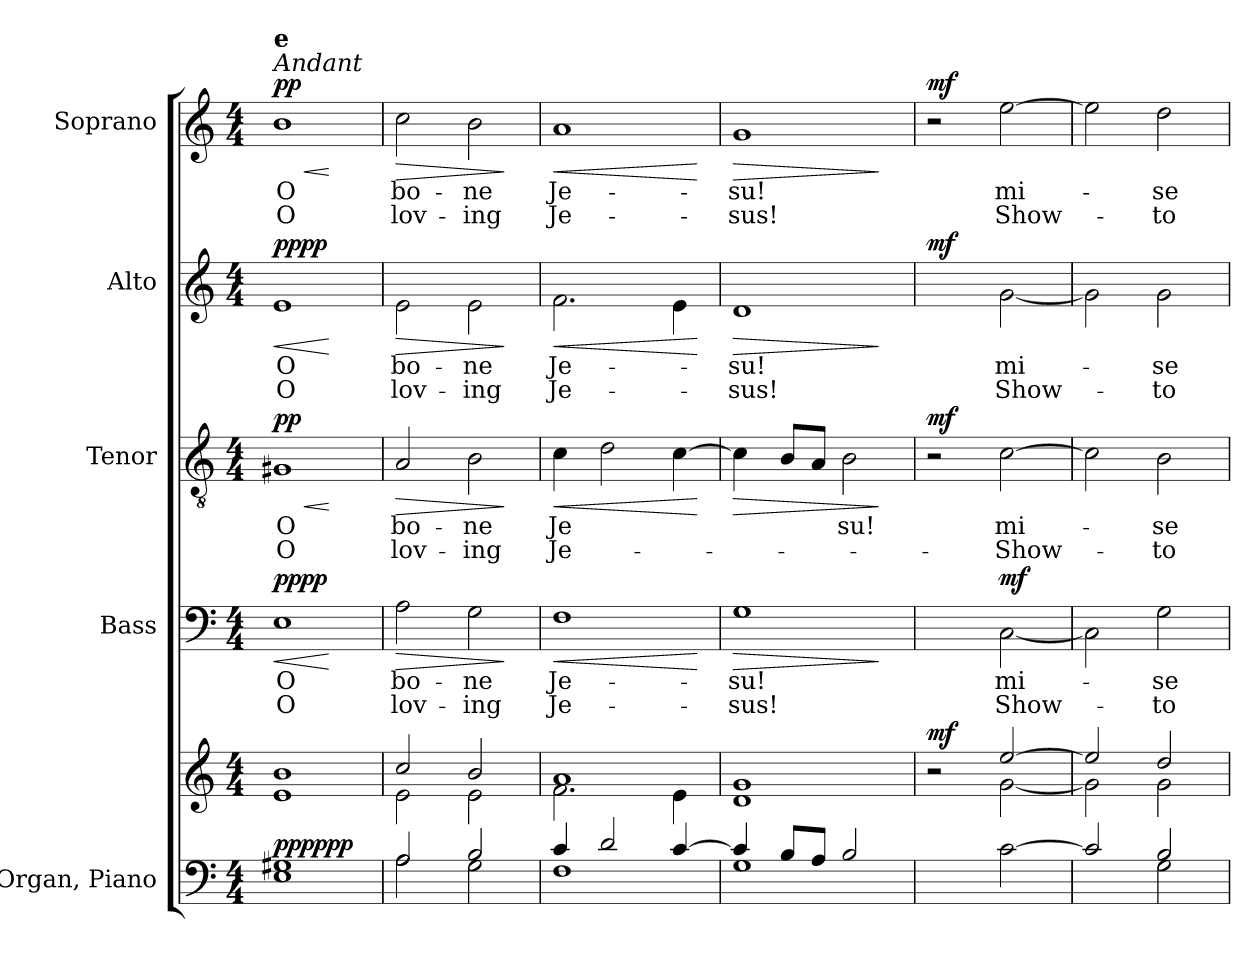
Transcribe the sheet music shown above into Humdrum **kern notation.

**kern	**kern	**dynam	**kern	**text	**text	**dynam	**kern	**text	**text	**dynam	**kern	**text	**text	**dynam	**kern	**text	**text	**dynam
*part5	*part5	*part5	*part4	*part4	*part4	*part4	*part3	*part3	*part3	*part3	*part2	*part2	*part2	*part2	*part1	*part1	*part1	*part1
*staff6	*staff5	*staff5/6	*staff4	*staff4	*staff4	*staff4	*staff3	*staff3	*staff3	*staff3	*staff2	*staff2	*staff2	*staff2	*staff1	*staff1	*staff1	*staff1
*I"Organ, Piano	*	*	*I"Bass	*	*	*	*I"Tenor	*	*	*	*I"Alto	*	*	*	*I"Soprano	*	*	*
*I'Org.	*	*	*I'B.	*	*	*	*I'T.	*	*	*	*	*	*	*	*I'S.	*	*	*
*clefF4	*clefG2	*	*clefF4	*	*	*	*clefGv2	*	*	*	*clefG2	*	*	*	*clefG2	*	*	*
*k[]	*k[]	*	*k[]	*	*	*	*k[]	*	*	*	*k[]	*	*	*	*k[]	*	*	*
*M4/4	*M4/4	*	*M4/4	*	*	*	*M4/4	*	*	*	*M4/4	*	*	*	*M4/4	*	*	*
*MM110	*MM110	*	*MM110	*	*	*	*MM110	*	*	*	*MM110	*	*	*	*MM110	*	*	*
=1	=1	=1	=1	=1	=1	=1	=1	=1	=1	=1	=1	=1	=1	=1	=1	=1	=1	=1
*^	*^	*	*	*	*	*	*	*	*	*	*	*	*	*	*	*	*	*
!	!	!	!	!	!	!	!	!	!	!	!	!	!	!	!	!	!LO:TX:a:i:t=Andant	!	!	!
!	!	!	!	!	!	!	!	!	!	!	!	!	!	!	!	!	!LO:TX:a:B:t=e	!	!	!
!	!	!	!	!LO:DY:a=2	!	!LO:LY:b	!LO:LY:b	!LO:HP:b	!	!LO:LY:b	!LO:LY:b	!LO:HP:b	!	!LO:LY:b	!LO:LY:b	!LO:HP:b	!	!LO:LY:b	!LO:LY:b	!LO:HP:b
*	*	*	*	*	*^	*	*	*	*	*	*	*	*^	*	*	*	*	*	*	*
!	!	!	!	!LO:DY:n=1:a	!	!	!	!	!	!	!	!	!	!	!	!	!	!	!	!	!	!
!	!	!	!	!LO:DY:n=2:a	!	!	!	!	!LO:DY:n=1:a	!	!	!	!	!	!	!	!	!	!	!	!	!
!	!	!	!	!	!	!	!	!	!LO:DY:n=2:a	!	!	!	!LO:DY:n=1:a	!	!	!	!	!LO:DY:n=1:a	!	!	!	!
!	!	!	!	!	!	!	!	!	!	!	!	!	!	!	!	!	!	!LO:DY:n=2:a	!	!	!	!LO:DY:n=1:a
1G#X	1E	1b	1e	pp pp pp	1ryy	1E	O	O	< pp pp	1G#X	O	O	< pp	1ryy	1e	O	O	< pp pp	1b	O	O	< pp
*v	*v	*	*	*	*v	*v	*	*	*	*	*	*	*	*v	*v	*	*	*	*	*	*	*
*	*v	*v	*	*	*	*	*	*	*	*	*	*	*	*	*	*	*	*	*
.	.	.	.	.	.	[	.	.	.	[	.	.	.	[	.	.	.	[
=2	=2	=2	=2	=2	=2	=2	=2	=2	=2	=2	=2	=2	=2	=2	=2	=2	=2	=2
*^	*^	*	*	*	*	*	*	*	*	*	*	*	*	*	*	*	*	*
!	!	!	!	!	!	!LO:LY:b	!LO:LY:b	!LO:HP:b	!	!LO:LY:b	!LO:LY:b	!LO:HP:b	!	!LO:LY:b	!LO:LY:b	!LO:HP:b	!	!LO:LY:b	!LO:LY:b	!LO:HP:b
*	*	*	*	*	*^	*	*	*	*	*	*	*	*^	*	*	*	*	*	*	*
2A/	2A\	2cc/	2e\	.	2ryy	2A\	bo-	lov-	>	2A/	bo-	lov-	>	1ryy	2e\	bo-	lov-	>	2cc\	bo-	lov-	>
!	!	!	!	!	!	!	!LO:LY:b	!LO:LY:b	!	!	!LO:LY:b	!LO:LY:b	!	!	!	!LO:LY:b	!LO:LY:b	!	!	!LO:LY:b	!LO:LY:b	!
2B/	2G\	2b/	2e\	.	2ryy	2G\	-ne	-ing	.	2B\	-ne	-ing	.	.	2e\	-ne	-ing	.	2b\	-ne	-ing	.
*v	*v	*	*	*	*v	*v	*	*	*	*	*	*	*	*v	*v	*	*	*	*	*	*	*
*	*v	*v	*	*	*	*	*	*	*	*	*	*	*	*	*	*	*	*	*
.	.	.	.	.	.	]	.	.	.	]	.	.	.	]	.	.	.	]
=3	=3	=3	=3	=3	=3	=3	=3	=3	=3	=3	=3	=3	=3	=3	=3	=3	=3	=3
*^	*^	*	*	*	*	*	*	*	*	*	*	*	*	*	*	*	*	*
!	!	!	!	!	!	!LO:LY:b	!LO:LY:b	!LO:HP:b	!	!LO:LY:b	!LO:LY:b	!LO:HP:b	!	!LO:LY:b	!LO:LY:b	!LO:HP:b	!	!LO:LY:b	!LO:LY:b	!LO:HP:b
*	*	*	*	*	*^	*	*	*	*	*	*	*	*^	*	*	*	*	*	*	*
4c/	1F	1a	2.f\	.	1ryy	1F	Je-	Je-	<	4c\	Je-	Je-	<	1ryy	2.f\	Je-	Je-	<	1a	Je-	Je-	<
2d/	.	.	.	.	.	.	.	.	.	2d\	.	.	.	.	.	.	.	.	.	.	.	.
!	!	!	!	!	!	!	!	!	!	!	!LO:LY:b	!	!	!	!	!	!	!	!	!	!	!
[4c/	.	.	4e\	.	.	.	.	.	.	[4c\	---	.	.	.	4e\	.	.	.	.	.	.	.
*v	*v	*	*	*	*v	*v	*	*	*	*	*	*	*	*v	*v	*	*	*	*	*	*	*
*	*v	*v	*	*	*	*	*	*	*	*	*	*	*	*	*	*	*	*	*
.	.	.	.	.	.	[	.	.	.	[	.	.	.	[	.	.	.	[
=4	=4	=4	=4	=4	=4	=4	=4	=4	=4	=4	=4	=4	=4	=4	=4	=4	=4	=4
*^	*^	*	*	*	*	*	*	*	*	*	*	*	*	*	*	*	*	*
!	!	!	!	!	!	!LO:LY:b	!LO:LY:b	!LO:HP:b	!	!	!	!LO:HP:b	!	!LO:LY:b	!LO:LY:b	!LO:HP:b	!	!LO:LY:b	!LO:LY:b	!LO:HP:b
*	*	*	*	*	*^	*	*	*	*	*	*	*	*^	*	*	*	*	*	*	*
4c/]	1G	1g	1d	.	1ryy	1G	-su!	-sus!	>	4c\]	.	.	>	1ryy	1d	-su!	-sus!	>	1g	-su!	-sus!	>
!	!	!	!	!	!	!	!	!	!	!	!LO:LY:b	!	!	!	!	!	!	!	!	!	!	!
8B/L	.	.	.	.	.	.	.	.	.	8B/L	---	.	.	.	.	.	.	.	.	.	.	.
8A/J	.	.	.	.	.	.	.	.	.	8A/J	.	.	.	.	.	.	.	.	.	.	.	.
!	!	!	!	!	!	!	!	!	!	!	!LO:LY:b	!	!	!	!	!	!	!	!	!	!	!
2B/	.	.	.	.	.	.	.	.	.	2B\	-su!	.	.	.	.	.	.	.	.	.	.	.
*v	*v	*	*	*	*v	*v	*	*	*	*	*	*	*	*v	*v	*	*	*	*	*	*	*
*	*v	*v	*	*	*	*	*	*	*	*	*	*	*	*	*	*	*	*	*
.	.	.	.	.	.	]	.	.	.	]	.	.	.	]	.	.	.	]
=5	=5	=5	=5	=5	=5	=5	=5	=5	=5	=5	=5	=5	=5	=5	=5	=5	=5	=5
*	*^	*	*^	*	*	*	*	*	*	*	*^	*	*	*	*	*	*	*
!	!	!	!LO:DY:a	!	!	!	!	!	!	!	!	!LO:DY:a	!	!	!	!	!LO:DY:a	!	!	!	!LO:DY:a
2ryy	2r	2ryy	mf	1ryy	2ryy	.	.	.	2r	.	.	mf	1ryy	2ryy	.	.	mf	2r	.	.	mf
!	!	!	!	!	!	!LO:LY:b	!LO:LY:b	!LO:DY:a	!	!LO:LY:b	!LO:LY:b	!	!	!	!LO:LY:b	!LO:LY:b	!	!	!LO:LY:b	!LO:LY:b	!
[2c\	[2ee/	[2g\	.	.	[2C\	mi-	Show-	mf	[2c\	mi-	Show-	.	.	[2g\	mi-	Show-	.	[2ee\	mi-	Show-	.
=6	=6	=6	=6	=6	=6	=6	=6	=6	=6	=6	=6	=6	=6	=6	=6	=6	=6	=6	=6	=6	=6
*^	*	*	*	*	*	*	*	*	*	*	*	*	*	*	*	*	*	*	*	*	*
2c/]	2ryy	2ee/]	2g\]	.	1ryy	2C\]	.	.	.	2c\]	.	.	.	1ryy	2g\]	.	.	.	2ee\]	.	.	.
!	!	!	!	!	!	!	!LO:LY:b	!LO:LY:b	!	!	!LO:LY:b	!LO:LY:b	!	!	!	!LO:LY:b	!LO:LY:b	!	!	!LO:LY:b	!LO:LY:b	!
2B/	2G\	2dd/	2g\	.	.	2G\	-se-	-to	.	2B\	-se-	-to	.	.	2g\	-se-	-to	.	2dd\	-se-	-to	.
*v	*v	*	*	*	*v	*v	*	*	*	*	*	*	*	*v	*v	*	*	*	*	*	*	*
*	*v	*v	*	*	*	*	*	*	*	*	*	*	*	*	*	*	*	*	*
=	=	=	=	=	=	=	=	=	=	=	=	=	=	=	=	=	=	=
*-	*-	*-	*-	*-	*-	*-	*-	*-	*-	*-	*-	*-	*-	*-	*-	*-	*-	*-
